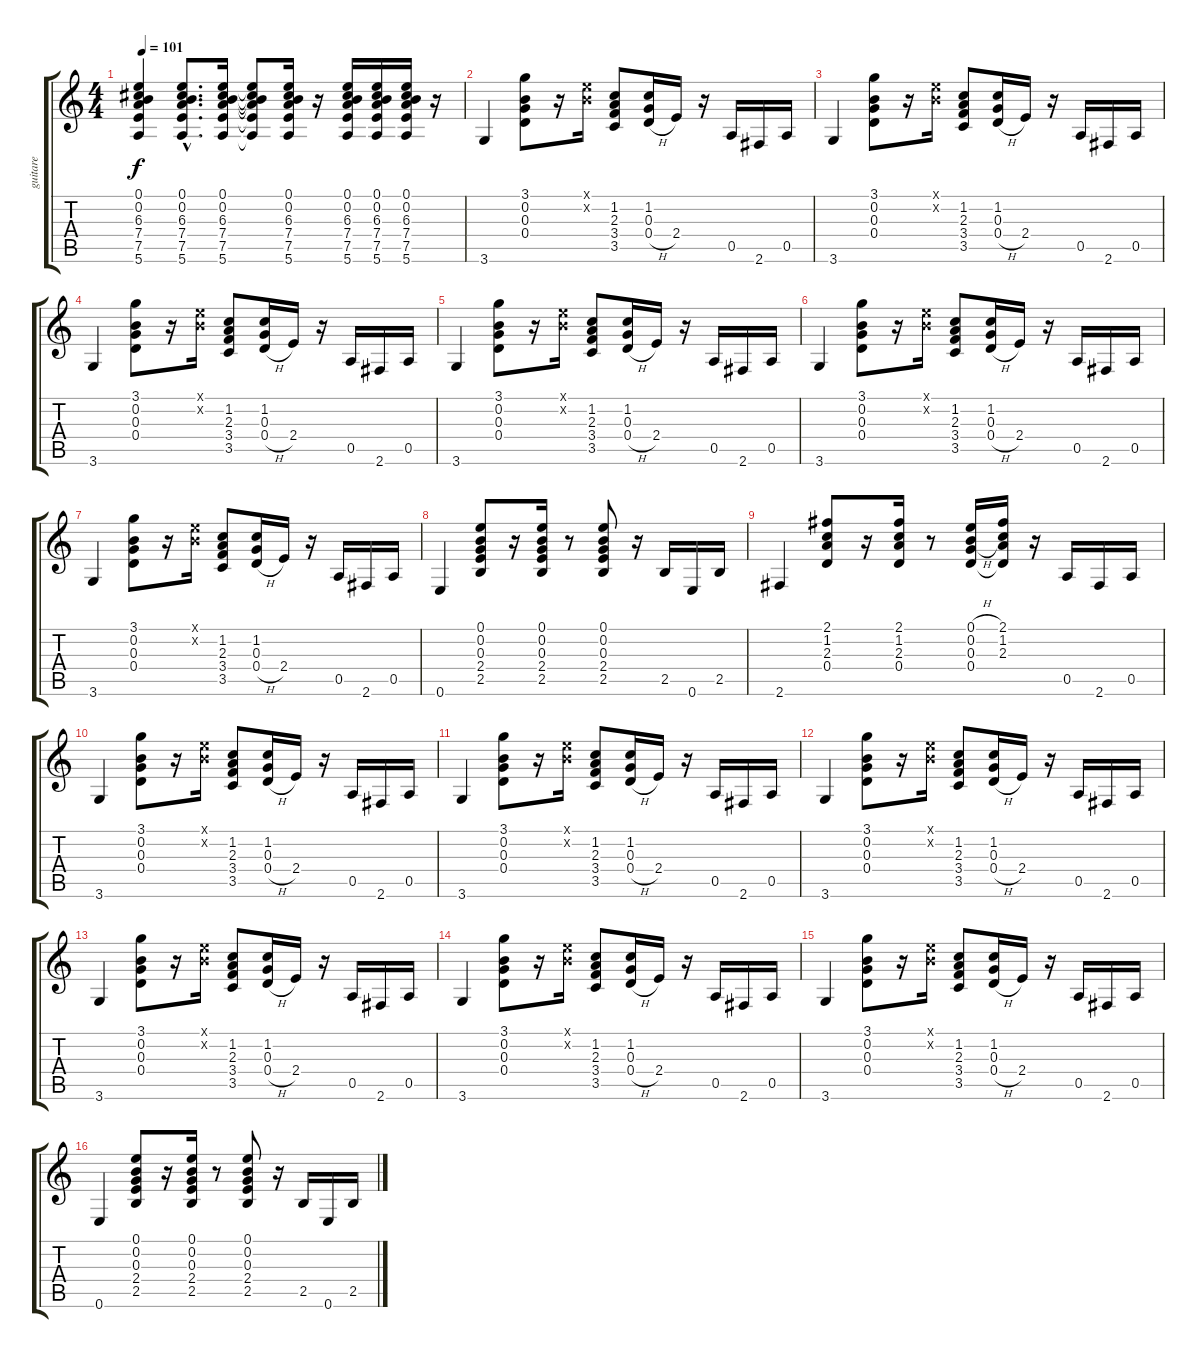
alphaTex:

\track ("guitare" "guitare") {instrument acousticguitarsteel}
\staff {score tabs}
\tuning (E4 B3 G3 D3 A2 E2) {hide}
\ts (4 4)
\tempo 101
\clef g2
\ks c
(0.1 0.2 6.3 7.4 7.5 5.6).4{dy f} (0.1{hac} 0.2{hac} 6.3{hac} 7.4{hac} 7.5{hac} 5.6{hac}).8{d} (0.1 0.2 6.3 7.4 7.5 5.6).16 (0.1{t} 0.2{t} 6.3{t} 7.4{t} 7.5{t} 5.6{t}).8 (0.1 0.2 6.3 7.4 7.5 5.6).16 r.16 (0.1 0.2 6.3 7.4 7.5 5.6).16 (0.1 0.2 6.3 7.4 7.5 5.6).16 (0.1 0.2 6.3 7.4 7.5 5.6).16 r.16 |
3.6.4 (3.1 0.2 0.3 0.4).8 r.16 (0.1{x} 0.2{x}).16 (1.2 2.3 3.4 3.5).8 (1.2 0.3 0.4{h}).16 2.4.16 r.16 0.5.16 2.6.16 0.5.16 |
3.6.4 (3.1 0.2 0.3 0.4).8 r.16 (0.1{x} 0.2{x}).16 (1.2 2.3 3.4 3.5).8 (1.2 0.3 0.4{h}).16 2.4.16 r.16 0.5.16 2.6.16 0.5.16 |
3.6.4 (3.1 0.2 0.3 0.4).8 r.16 (0.1{x} 0.2{x}).16 (1.2 2.3 3.4 3.5).8 (1.2 0.3 0.4{h}).16 2.4.16 r.16 0.5.16 2.6.16 0.5.16 |
3.6.4 (3.1 0.2 0.3 0.4).8 r.16 (0.1{x} 0.2{x}).16 (1.2 2.3 3.4 3.5).8 (1.2 0.3 0.4{h}).16 2.4.16 r.16 0.5.16 2.6.16 0.5.16 |
3.6.4 (3.1 0.2 0.3 0.4).8 r.16 (0.1{x} 0.2{x}).16 (1.2 2.3 3.4 3.5).8 (1.2 0.3 0.4{h}).16 2.4.16 r.16 0.5.16 2.6.16 0.5.16 |
3.6.4 (3.1 0.2 0.3 0.4).8 r.16 (0.1{x} 0.2{x}).16 (1.2 2.3 3.4 3.5).8 (1.2 0.3 0.4{h}).16 2.4.16 r.16 0.5.16 2.6.16 0.5.16 |
0.6.4 (0.1 0.2 0.3 2.4 2.5).8 r.16 (0.1 0.2 0.3 2.4 2.5).16 r.8 (0.1 0.2 0.3 2.4 2.5).8 r.16 2.5.16 0.6.16 2.5.16 |
2.6.4 (2.1 1.2 2.3 0.4).8 r.16 (2.1 1.2 2.3 0.4).16 r.8 (0.1{h} 0.2{h} 0.3{h} 0.4).16 (2.1 1.2 2.3 0.4{t}).16 r.16 0.5.16 2.6.16 0.5.16 |
3.6.4 (3.1 0.2 0.3 0.4).8 r.16 (0.1{x} 0.2{x}).16 (1.2 2.3 3.4 3.5).8 (1.2 0.3 0.4{h}).16 2.4.16 r.16 0.5.16 2.6.16 0.5.16 |
3.6.4 (3.1 0.2 0.3 0.4).8 r.16 (0.1{x} 0.2{x}).16 (1.2 2.3 3.4 3.5).8 (1.2 0.3 0.4{h}).16 2.4.16 r.16 0.5.16 2.6.16 0.5.16 |
3.6.4 (3.1 0.2 0.3 0.4).8 r.16 (0.1{x} 0.2{x}).16 (1.2 2.3 3.4 3.5).8 (1.2 0.3 0.4{h}).16 2.4.16 r.16 0.5.16 2.6.16 0.5.16 |
3.6.4 (3.1 0.2 0.3 0.4).8 r.16 (0.1{x} 0.2{x}).16 (1.2 2.3 3.4 3.5).8 (1.2 0.3 0.4{h}).16 2.4.16 r.16 0.5.16 2.6.16 0.5.16 |
3.6.4 (3.1 0.2 0.3 0.4).8 r.16 (0.1{x} 0.2{x}).16 (1.2 2.3 3.4 3.5).8 (1.2 0.3 0.4{h}).16 2.4.16 r.16 0.5.16 2.6.16 0.5.16 |
3.6.4 (3.1 0.2 0.3 0.4).8 r.16 (0.1{x} 0.2{x}).16 (1.2 2.3 3.4 3.5).8 (1.2 0.3 0.4{h}).16 2.4.16 r.16 0.5.16 2.6.16 0.5.16 |
0.6.4 (0.1 0.2 0.3 2.4 2.5).8 r.16 (0.1 0.2 0.3 2.4 2.5).16 r.8 (0.1 0.2 0.3 2.4 2.5).8 r.16 2.5.16 0.6.16 2.5.16
